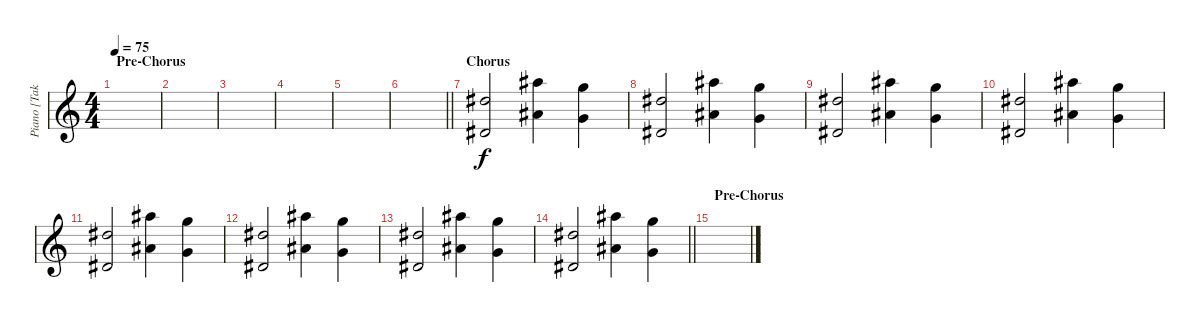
\track ("Piano [Taka] (Staff 1)" "Piano [Tak") {instrument acousticgrandpiano}
\staff {score}
\tuning (E4 B3 G3 D3 A2 E2 B1) {hide}
\ts (4 4)
\section ("" "Pre-Chorus")
\tempo 75
\clef g2
\ks c
|
|
|
|
|
\barLineRight lightlight
|
\section ("" "Chorus")
(11.1 4.2).2 (18.1 11.2).4 (15.1 8.2).4 |
(11.1 4.2).2 (18.1 11.2).4 (15.1 8.2).4 |
(11.1 4.2).2 (18.1 11.2).4 (15.1 8.2).4 |
(11.1 4.2).2 (18.1 11.2).4 (15.1 8.2).4 |
(11.1 4.2).2 (18.1 11.2).4 (15.1 8.2).4 |
(11.1 4.2).2 (18.1 11.2).4 (15.1 8.2).4 |
(11.1 4.2).2 (18.1 11.2).4 (15.1 8.2).4 |
\barLineRight lightlight
(11.1 4.2).2 (18.1 11.2).4 (15.1 8.2).4 |
\section ("" "Pre-Chorus")
